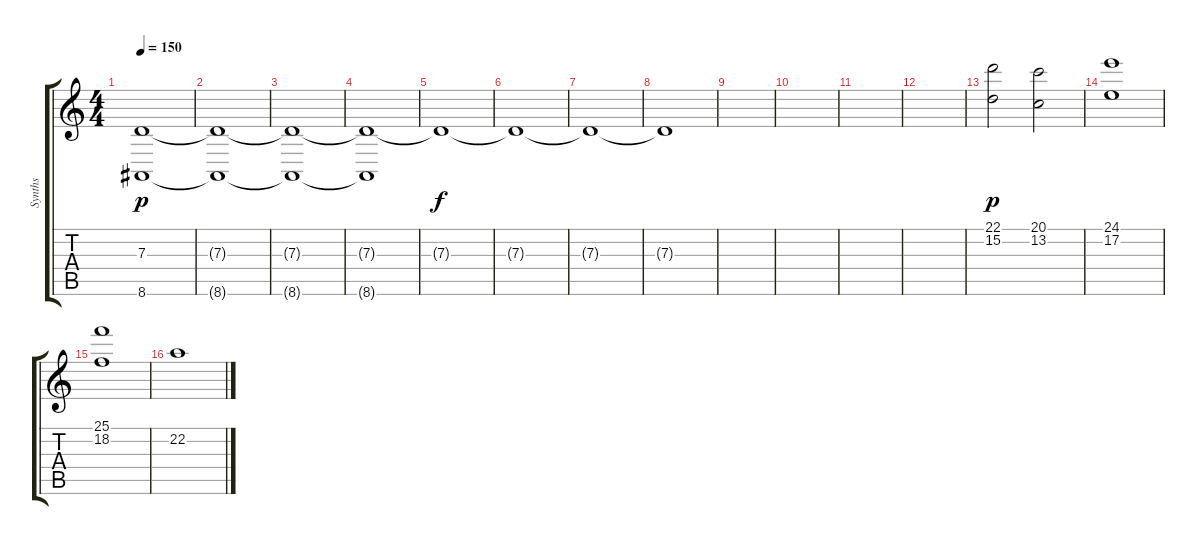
\track ("Synths" "Synths") {instrument stringensemble2}
\staff {score tabs}
\tuning (E4 B3 G3 D3 A2 D2) {hide}
\ts (4 4)
\tempo 150
\clef g2
\ks c
(7.3 8.6).1{dy p} |
(7.3{t} 8.6{t}).1 |
(7.3{t} 8.6{t}).1 |
(7.3{t} 8.6{t}).1 |
7.3{t}.1{dy f} |
7.3{t}.1 |
7.3{t}.1 |
7.3{t}.1 |
|
|
|
|
(22.1 15.2).2{dy p instrument stringensemble1} (20.1 13.2).2 |
(24.1 17.2).1 |
(25.1 18.2).1 |
22.2.1
